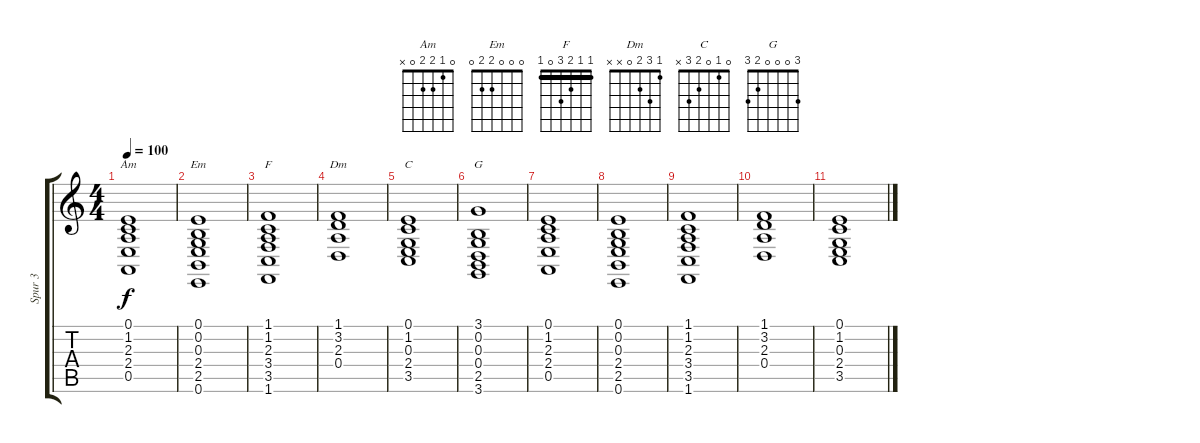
\track ("Spur 3" "Spur 3") {instrument synthstrings1}
\staff {score tabs}
\tuning (E4 B3 G3 D3 A2 E2) {hide}
\chord ("Am" 0 1 2 2 0 x)
\chord ("Em" 0 0 0 2 2 0)
\chord ("F" 1 1 2 3 0 1) {barre 1}
\chord ("Dm" 1 3 2 0 x x)
\chord ("C" 0 1 0 2 3 x)
\chord ("G" 3 0 0 0 2 3)
\ts (4 4)
\tempo 100
\clef g2
\ks c
(0.1 1.2 2.3 2.4 0.5).1{ch "Am" dy f} |
(0.1 0.2 0.3 2.4 2.5 0.6).1{ch "Em"} |
(1.1 1.2 2.3 3.4 3.5 1.6).1{ch "F"} |
(1.1 3.2 2.3 0.4).1{ch "Dm"} |
(0.1 1.2 0.3 2.4 3.5).1{ch "C"} |
(3.1 0.2 0.3 0.4 2.5 3.6).1{ch "G"} |
(0.1 1.2 2.3 2.4 0.5).1 |
(0.1 0.2 0.3 2.4 2.5 0.6).1 |
(1.1 1.2 2.3 3.4 3.5 1.6).1 |
(1.1 3.2 2.3 0.4).1 |
(0.1 1.2 0.3 2.4 3.5).1
